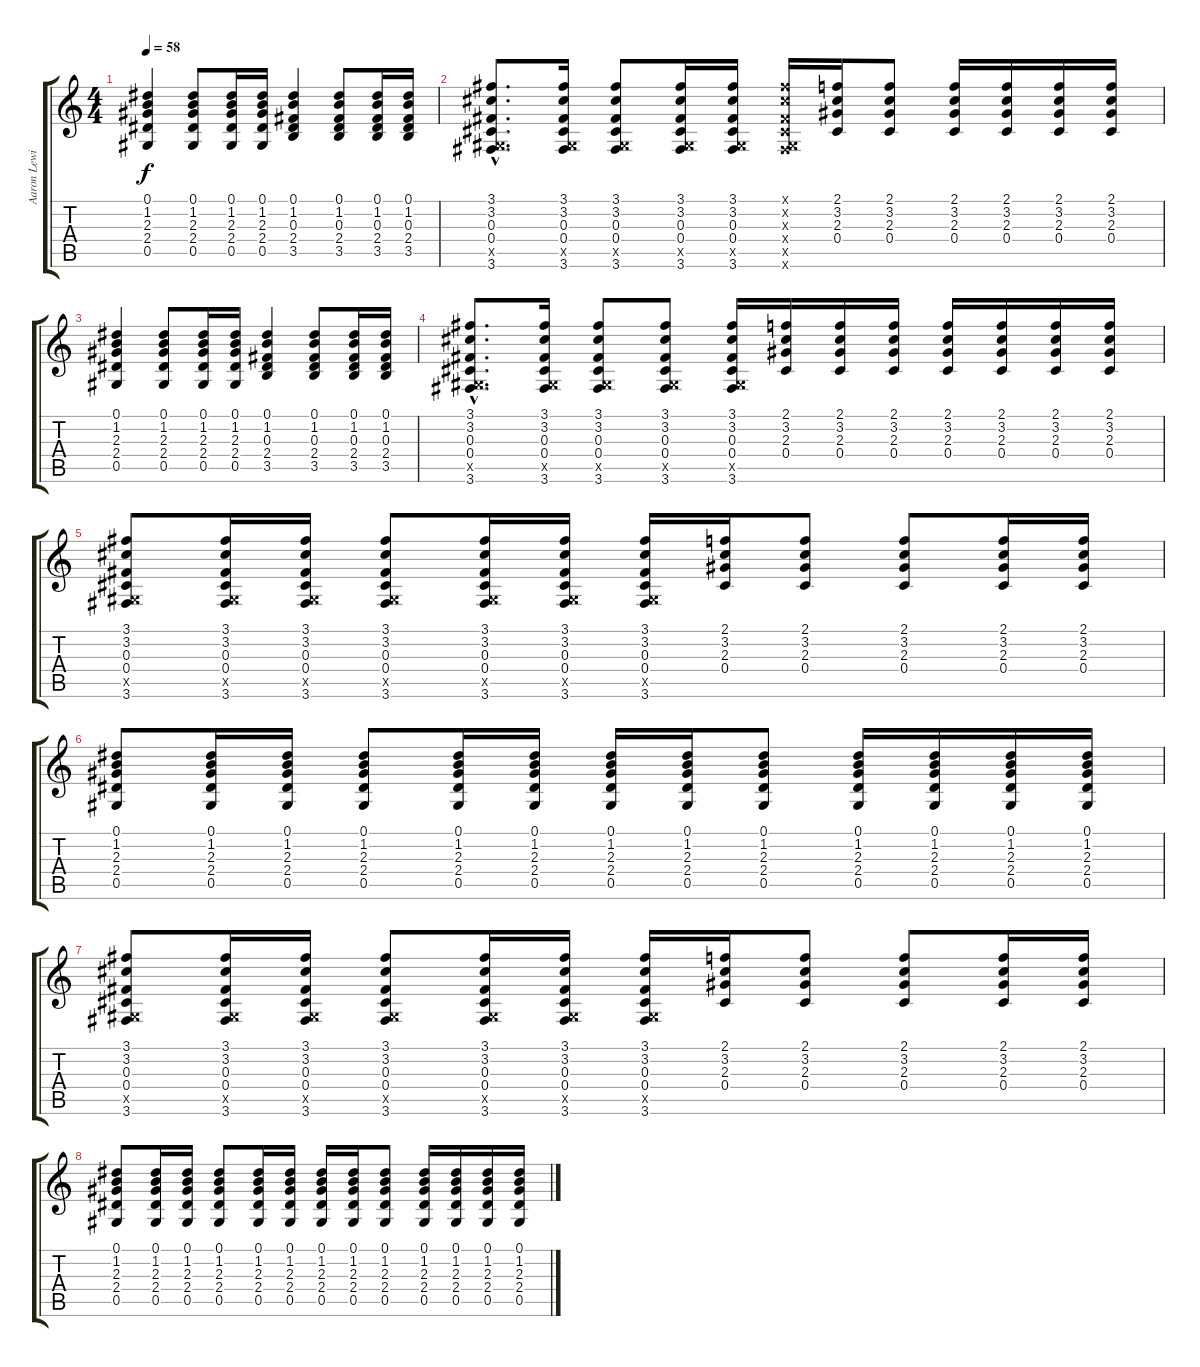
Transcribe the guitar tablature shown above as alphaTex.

\track ("Aaron Lewis (Acoustic Guitar)" "Aaron Lewi") {instrument acousticguitarsteel}
\staff {score tabs}
\tuning (Eb4 Bb3 Gb3 Db3 Ab2 Eb2) {hide}
\ts (4 4)
\tempo 58
\clef g2
\ks c
(0.1 1.2 2.3 2.4 0.5).4{dy f} (0.1 1.2 2.3 2.4 0.5).8 (0.1 1.2 2.3 2.4 0.5).16 (0.1 1.2 2.3 2.4 0.5).16 (0.1 1.2 0.3 2.4 3.5).4 (0.1 1.2 0.3 2.4 3.5).8 (0.1 1.2 0.3 2.4 3.5).16 (0.1 1.2 0.3 2.4 3.5).16 |
(3.1{hac} 3.2{hac} 0.3{hac} 0.4{hac} 0.5{hac x} 3.6{hac}).8{d} (3.1 3.2 0.3 0.4 0.5{x} 3.6).16 (3.1 3.2 0.3 0.4 0.5{x} 3.6).8 (3.1 3.2 0.3 0.4 0.5{x} 3.6).16 (3.1 3.2 0.3 0.4 0.5{x} 3.6).16 (3.1{x} 3.2{x} 0.3{x} 0.4{x} 0.5{x} 3.6{x}).16 (2.1 3.2 2.3 0.4).16 (2.1 3.2 2.3 0.4).8 (2.1 3.2 2.3 0.4).16 (2.1 3.2 2.3 0.4).16 (2.1 3.2 2.3 0.4).16 (2.1 3.2 2.3 0.4).16 |
(0.1 1.2 2.3 2.4 0.5).4 (0.1 1.2 2.3 2.4 0.5).8 (0.1 1.2 2.3 2.4 0.5).16 (0.1 1.2 2.3 2.4 0.5).16 (0.1 1.2 0.3 2.4 3.5).4 (0.1 1.2 0.3 2.4 3.5).8 (0.1 1.2 0.3 2.4 3.5).16 (0.1 1.2 0.3 2.4 3.5).16 |
(3.1{hac} 3.2{hac} 0.3{hac} 0.4{hac} 0.5{hac x} 3.6{hac}).8{d} (3.1 3.2 0.3 0.4 0.5{x} 3.6).16 (3.1 3.2 0.3 0.4 0.5{x} 3.6).8 (3.1 3.2 0.3 0.4 0.5{x} 3.6).8 (3.1 3.2 0.3 0.4 0.5{x} 3.6).16 (2.1 3.2 2.3 0.4).16 (2.1 3.2 2.3 0.4).16 (2.1 3.2 2.3 0.4).16 (2.1 3.2 2.3 0.4).16 (2.1 3.2 2.3 0.4).16 (2.1 3.2 2.3 0.4).16 (2.1 3.2 2.3 0.4).16 |
(3.1 3.2 0.3 0.4 0.5{x} 3.6).8 (3.1 3.2 0.3 0.4 0.5{x} 3.6).16 (3.1 3.2 0.3 0.4 0.5{x} 3.6).16 (3.1 3.2 0.3 0.4 0.5{x} 3.6).8 (3.1 3.2 0.3 0.4 0.5{x} 3.6).16 (3.1 3.2 0.3 0.4 0.5{x} 3.6).16 (3.1 3.2 0.3 0.4 0.5{x} 3.6).16 (2.1 3.2 2.3 0.4).16 (2.1 3.2 2.3 0.4).8 (2.1 3.2 2.3 0.4).8 (2.1 3.2 2.3 0.4).16 (2.1 3.2 2.3 0.4).16 |
(0.1 1.2 2.3 2.4 0.5).8 (0.1 1.2 2.3 2.4 0.5).16 (0.1 1.2 2.3 2.4 0.5).16 (0.1 1.2 2.3 2.4 0.5).8 (0.1 1.2 2.3 2.4 0.5).16 (0.1 1.2 2.3 2.4 0.5).16 (0.1 1.2 2.3 2.4 0.5).16 (0.1 1.2 2.3 2.4 0.5).16 (0.1 1.2 2.3 2.4 0.5).8 (0.1 1.2 2.3 2.4 0.5).16 (0.1 1.2 2.3 2.4 0.5).16 (0.1 1.2 2.3 2.4 0.5).16 (0.1 1.2 2.3 2.4 0.5).16 |
(3.1 3.2 0.3 0.4 0.5{x} 3.6).8 (3.1 3.2 0.3 0.4 0.5{x} 3.6).16 (3.1 3.2 0.3 0.4 0.5{x} 3.6).16 (3.1 3.2 0.3 0.4 0.5{x} 3.6).8 (3.1 3.2 0.3 0.4 0.5{x} 3.6).16 (3.1 3.2 0.3 0.4 0.5{x} 3.6).16 (3.1 3.2 0.3 0.4 0.5{x} 3.6).16 (2.1 3.2 2.3 0.4).16 (2.1 3.2 2.3 0.4).8 (2.1 3.2 2.3 0.4).8 (2.1 3.2 2.3 0.4).16 (2.1 3.2 2.3 0.4).16 |
(0.1 1.2 2.3 2.4 0.5).8 (0.1 1.2 2.3 2.4 0.5).16 (0.1 1.2 2.3 2.4 0.5).16 (0.1 1.2 2.3 2.4 0.5).8 (0.1 1.2 2.3 2.4 0.5).16 (0.1 1.2 2.3 2.4 0.5).16 (0.1 1.2 2.3 2.4 0.5).16 (0.1 1.2 2.3 2.4 0.5).16 (0.1 1.2 2.3 2.4 0.5).8 (0.1 1.2 2.3 2.4 0.5).16 (0.1 1.2 2.3 2.4 0.5).16 (0.1 1.2 2.3 2.4 0.5).16 (0.1 1.2 2.3 2.4 0.5).16
